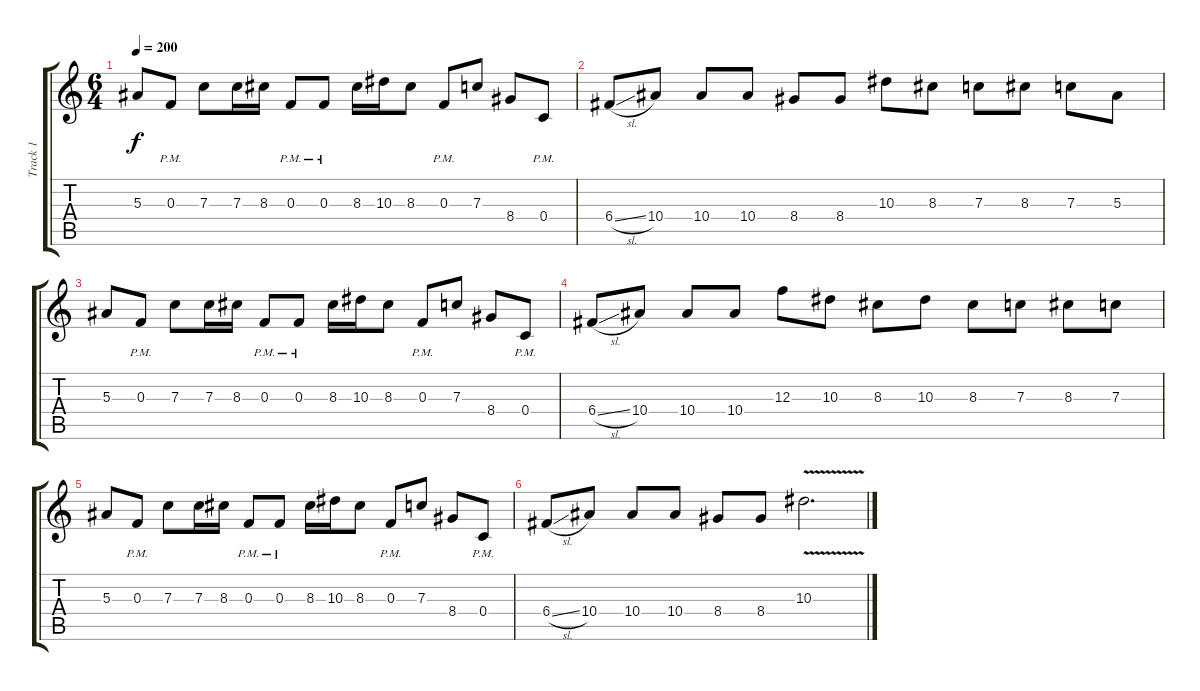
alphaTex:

\track ("Track 1" "Track 1") {instrument distortionguitar}
\staff {score tabs}
\tuning (D4 A3 F3 C3 G2 C2) {hide}
\ts (6 4)
\tempo 200
\clef g2
\ks c
5.3.8{dy f} 0.3{pm}.8 7.3.8 7.3.16 8.3.16 0.3{pm}.8 0.3{pm}.8 8.3.16 10.3.16 8.3.8 0.3{pm}.8 7.3.8 8.4.8 0.4{pm}.8 |
6.4{sl}.8{volume 5} 10.4.8 10.4.8 10.4.8 8.4.8 8.4.8 10.3.8 8.3.8 7.3.8 8.3.8 7.3.8 5.3.8 |
5.3.8 0.3{pm}.8 7.3.8 7.3.16 8.3.16 0.3{pm}.8 0.3{pm}.8 8.3.16 10.3.16 8.3.8 0.3{pm}.8 7.3.8 8.4.8 0.4{pm}.8 |
6.4{sl}.8 10.4.8 10.4.8 10.4.8 12.3.8 10.3.8 8.3.8 10.3.8 8.3.8 7.3.8 8.3.8 7.3.8 |
5.3.8{volume 0} 0.3{pm}.8 7.3.8 7.3.16 8.3.16 0.3{pm}.8 0.3{pm}.8 8.3.16 10.3.16 8.3.8 0.3{pm}.8 7.3.8 8.4.8 0.4{pm}.8 |
6.4{sl}.8 10.4.8 10.4.8 10.4.8 8.4.8 8.4.8 10.3{v}.2{d}
